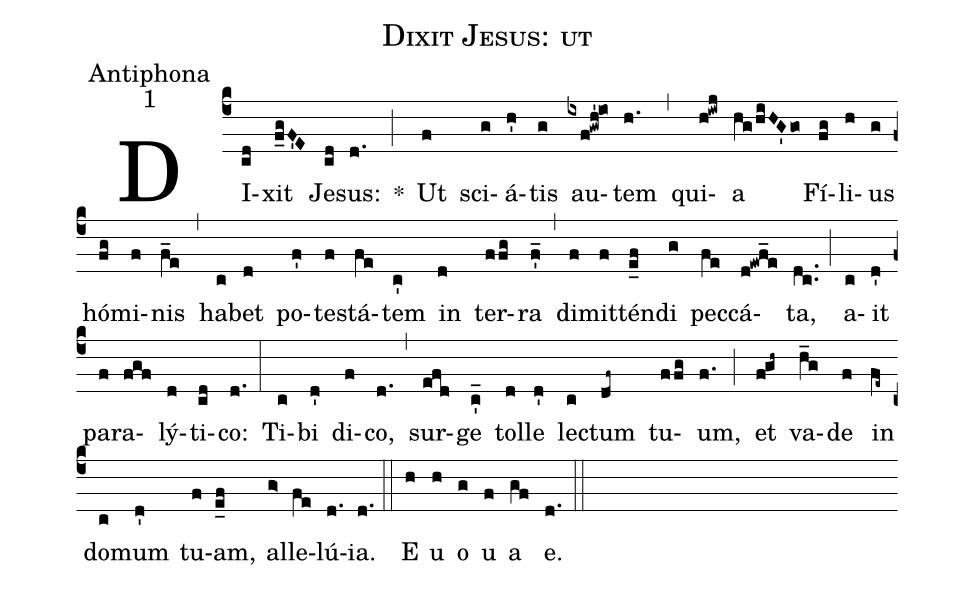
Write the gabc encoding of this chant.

name:Dixit Jesus: ut;
office-part:Antiphona;
mode:1;
%%
(c4) DI(cd)xit(f_gF'E) Je(cd)sus:(d.) *(;) Ut(f) sci(g)á(h')tis(g) au(ixf!gwh'!io)tem(h.) (,) qui(h!iwj)a(hg/hiHG'go) Fí(fg)li(h)us(g) hó(fg)mi(f)nis(f_e) (,) ha(c)bet(d) po(f')te(f)stá(fe)tem(c') in(d) ter(ffg)ra(f'_) (,) di(f)mit(f)tén(e_f)di(g) pec(fe)cá(d!ewf_e)ta,(dc..) (;) a(c)it(d') pa(f)ra(fgf)lý(d)ti(cd)co:(d.) (:) Ti(c)bi(d') di(f)co,(d.) (,) sur(efd)ge(c'_) tol(d)le(d') le(c)ctum(df~) tu(ffg)um,(f.) (;) et(fgh~) va(h_g)de(f) in(fe~) do(c)mum(d') tu(f)am,(e_f) al(g>)le(fe)lú(d.)ia.(d.) (::) E(h) u(h) o(g) u(f) a(gf) e.(d.) (::)
